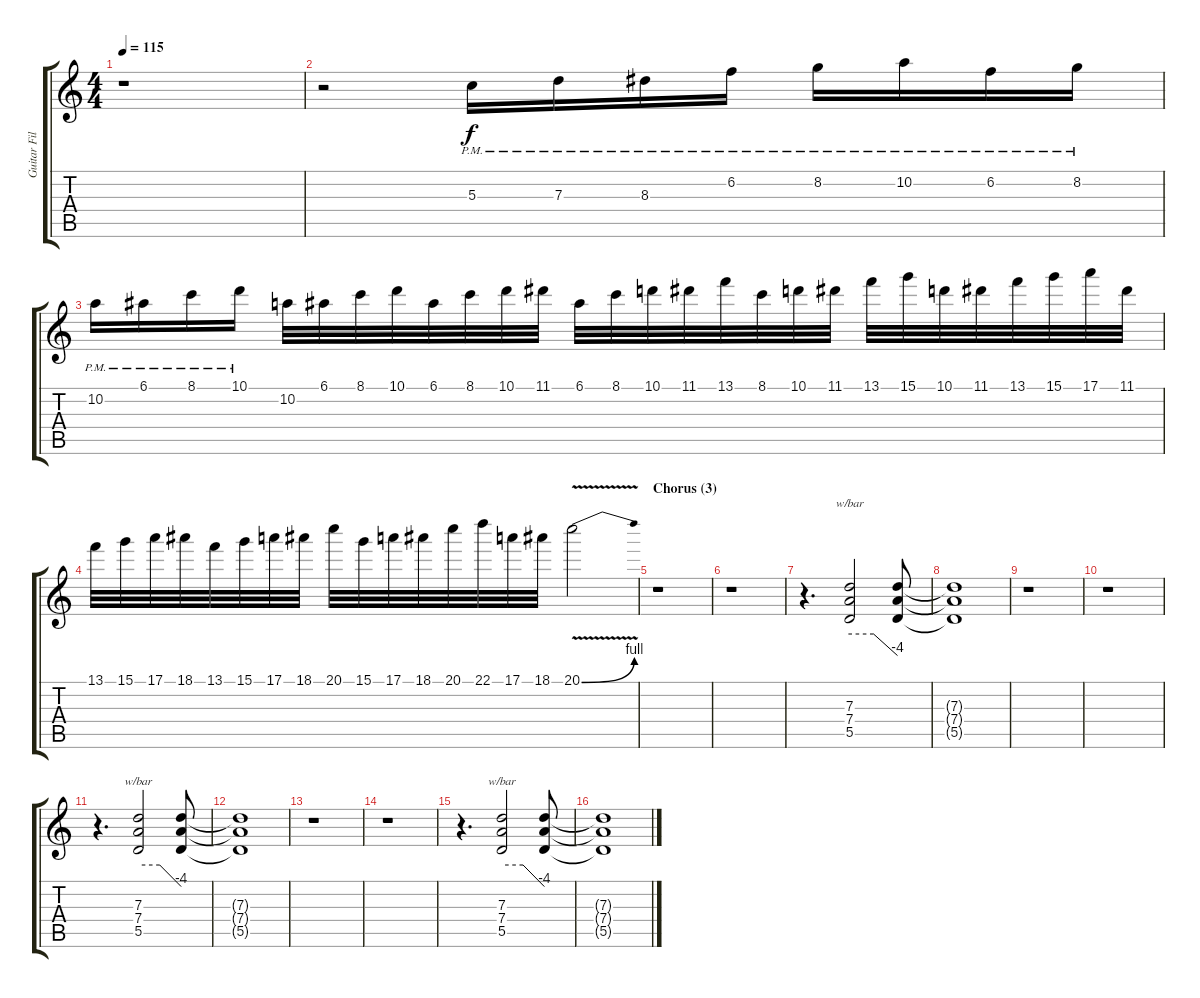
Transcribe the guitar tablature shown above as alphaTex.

\track ("Guitar Fills" "Guitar Fil") {instrument distortionguitar}
\staff {score tabs}
\tuning (E4 B3 G3 D3 A2 D2) {hide}
\ts (4 4)
\tempo 115
\clef g2
\ks c
r.1{dy f} |
r.2 5.3{pm}.16{volume 12 balance 8} 7.3{pm}.16 8.3{pm}.16 6.2{pm}.16 8.2{pm}.16 10.2{pm}.16 6.2{pm}.16 8.2{pm}.16 |
10.2{pm}.16 6.1{pm}.16 8.1{pm}.16 10.1{pm}.16 10.2.32 6.1.32 8.1.32 10.1.32 6.1.32 8.1.32 10.1.32 11.1.32 6.1.32 8.1.32 10.1.32 11.1.32 13.1.32 8.1.32 10.1.32 11.1.32 13.1.32 15.1.32 10.1.32 11.1.32 13.1.32 15.1.32 17.1.32 11.1.32 |
13.1.32 15.1.32 17.1.32 18.1.32 13.1.32 15.1.32 17.1.32 18.1.32 20.1.32 15.1.32 17.1.32 18.1.32 20.1.32 22.1.32 17.1.32 18.1.32 20.1{be (bend 0 0 60 4) v}.2 |
\section ("" "Chorus (3)")
r.1 |
r.1 |
r.4{d} (7.3 7.4 5.5).2{tbe (custom default 0 0 30 0 60 -16) balance 0} (7.3{t} 7.4{t} 5.5{t}).8 |
(7.3{t} 7.4{t} 5.5{t}).1{balance 16} |
r.1 |
r.1 |
r.4{d} (7.3 7.4 5.5).2{tbe (custom default 0 0 30 0 60 -16) balance 16} (7.3{t} 7.4{t} 5.5{t}).8 |
(7.3{t} 7.4{t} 5.5{t}).1{balance 0} |
r.1 |
r.1 |
r.4{d} (7.3 7.4 5.5).2{tbe (custom default 0 0 30 0 60 -16) balance 0} (7.3{t} 7.4{t} 5.5{t}).8 |
(7.3{t} 7.4{t} 5.5{t}).1{balance 16}
